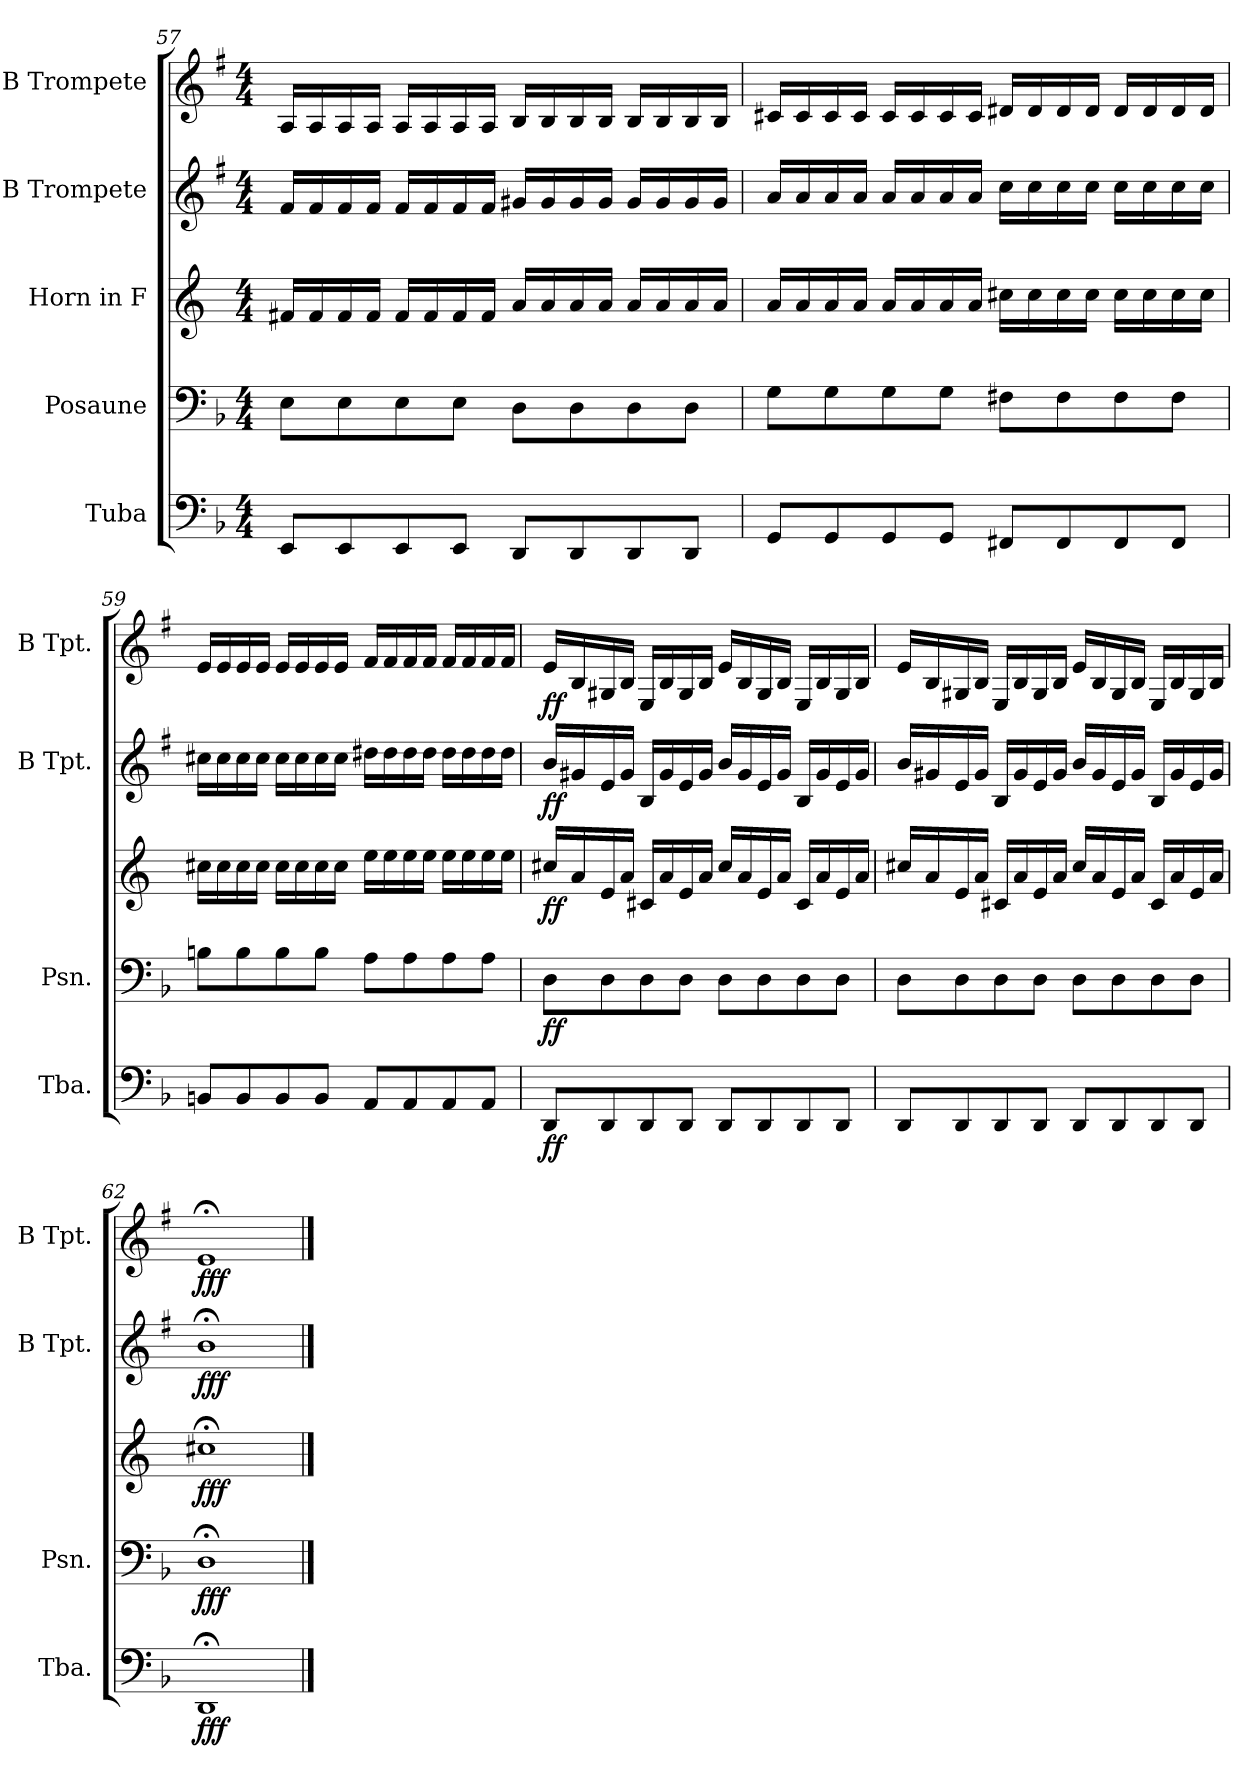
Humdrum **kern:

**kern	**dynam	**kern	**dynam	**kern	**dynam	**kern	**dynam	**kern	**dynam
*part5	*part5	*part4	*part4	*part3	*part3	*part2	*part2	*part1	*part1
*staff5	*staff5	*staff4	*staff4	*staff3	*staff3	*staff2	*staff2	*staff1	*staff1
*I"Tuba	*	*I"Posaune	*	*I"Horn in F	*	*I"B Trompete	*	*I"B Trompete	*
*I'Tba.	*	*I'Psn.	*	*	*	*I'B Tpt.	*	*I'B Tpt.	*
!!LO:LB:g=z
*clefF4	*	*clefF4	*	*clefG2	*	*clefG2	*	*clefG2	*
*	*	*	*	*ITrd4c7	*	*ITrd1c2	*	*ITrd1c2	*
*k[b-]	*	*k[b-]	*	*k[b-]	*	*k[b-]	*	*k[b-]	*
*M4/4	*	*M4/4	*	*M4/4	*	*M4/4	*	*M4/4	*
=57	=57	=57	=57	=57	=57	=57	=57	=57	=57
8EE/L	.	8E\L	.	16Bn/LL	.	16e/LL	.	16G/LL	.
.	.	.	.	16B/	.	16e/	.	16G/	.
8EE/	.	8E\	.	16B/	.	16e/	.	16G/	.
.	.	.	.	16B/JJ	.	16e/JJ	.	16G/JJ	.
8EE/	.	8E\	.	16B/LL	.	16e/LL	.	16G/LL	.
.	.	.	.	16B/	.	16e/	.	16G/	.
8EE/J	.	8E\J	.	16B/	.	16e/	.	16G/	.
.	.	.	.	16B/JJ	.	16e/JJ	.	16G/JJ	.
8DD/L	.	8D\L	.	16d/LL	.	16f#X/LL	.	16A/LL	.
.	.	.	.	16d/	.	16f#/	.	16A/	.
8DD/	.	8D\	.	16d/	.	16f#/	.	16A/	.
.	.	.	.	16d/JJ	.	16f#/JJ	.	16A/JJ	.
8DD/	.	8D\	.	16d/LL	.	16f#/LL	.	16A/LL	.
.	.	.	.	16d/	.	16f#/	.	16A/	.
8DD/J	.	8D\J	.	16d/	.	16f#/	.	16A/	.
.	.	.	.	16d/JJ	.	16f#/JJ	.	16A/JJ	.
!!LO:PB:g=z
=58	=58	=58	=58	=58	=58	=58	=58	=58	=58
8GG/L	.	8G\L	.	16d/LL	.	16g/LL	.	16Bn/LL	.
.	.	.	.	16d/	.	16g/	.	16B/	.
8GG/	.	8G\	.	16d/	.	16g/	.	16B/	.
.	.	.	.	16d/JJ	.	16g/JJ	.	16B/JJ	.
8GG/	.	8G\	.	16d/LL	.	16g/LL	.	16B/LL	.
.	.	.	.	16d/	.	16g/	.	16B/	.
8GG/J	.	8G\J	.	16d/	.	16g/	.	16B/	.
.	.	.	.	16d/JJ	.	16g/JJ	.	16B/JJ	.
8FF#X/L	.	8F#X\L	.	16f#X\LL	.	16b-\LL	.	16c#X/LL	.
.	.	.	.	16f#\	.	16b-\	.	16c#/	.
8FF#/	.	8F#\	.	16f#\	.	16b-\	.	16c#/	.
.	.	.	.	16f#\JJ	.	16b-\JJ	.	16c#/JJ	.
8FF#/	.	8F#\	.	16f#\LL	.	16b-\LL	.	16c#/LL	.
.	.	.	.	16f#\	.	16b-\	.	16c#/	.
8FF#/J	.	8F#\J	.	16f#\	.	16b-\	.	16c#/	.
.	.	.	.	16f#\JJ	.	16b-\JJ	.	16c#/JJ	.
=59	=59	=59	=59	=59	=59	=59	=59	=59	=59
8BBn/L	.	8Bn\L	.	16f#X\LL	.	16bn\LL	.	16d/LL	.
.	.	.	.	16f#\	.	16b\	.	16d/	.
8BB/	.	8B\	.	16f#\	.	16b\	.	16d/	.
.	.	.	.	16f#\JJ	.	16b\JJ	.	16d/JJ	.
8BB/	.	8B\	.	16f#\LL	.	16b\LL	.	16d/LL	.
.	.	.	.	16f#\	.	16b\	.	16d/	.
8BB/J	.	8B\J	.	16f#\	.	16b\	.	16d/	.
.	.	.	.	16f#\JJ	.	16b\JJ	.	16d/JJ	.
8AA/L	.	8A\L	.	16a\LL	.	16cc#X\LL	.	16e/LL	.
.	.	.	.	16a\	.	16cc#\	.	16e/	.
8AA/	.	8A\	.	16a\	.	16cc#\	.	16e/	.
.	.	.	.	16a\JJ	.	16cc#\JJ	.	16e/JJ	.
8AA/	.	8A\	.	16a\LL	.	16cc#\LL	.	16e/LL	.
.	.	.	.	16a\	.	16cc#\	.	16e/	.
8AA/J	.	8A\J	.	16a\	.	16cc#\	.	16e/	.
.	.	.	.	16a\JJ	.	16cc#\JJ	.	16e/JJ	.
!!LO:LB:g=z
=60	=60	=60	=60	=60	=60	=60	=60	=60	=60
!	!LO:DY:b	!	!LO:DY:b	!	!LO:DY:b	!	!LO:DY:b	!	!LO:DY:b
8DD/L	ff	8D\L	ff	16f#X/LL	ff	16a/LL	ff	16d/LL	ff
.	.	.	.	16d/	.	16f#X/	.	16A/	.
8DD/	.	8D\	.	16A/	.	16d/	.	16F#X/	.
.	.	.	.	16d/JJ	.	16f#/JJ	.	16A/JJ	.
8DD/	.	8D\	.	16F#X/LL	.	16A/LL	.	16D/LL	.
.	.	.	.	16d/	.	16f#/	.	16A/	.
8DD/J	.	8D\J	.	16A/	.	16d/	.	16F#/	.
.	.	.	.	16d/JJ	.	16f#/JJ	.	16A/JJ	.
8DD/L	.	8D\L	.	16f#/LL	.	16a/LL	.	16d/LL	.
.	.	.	.	16d/	.	16f#/	.	16A/	.
8DD/	.	8D\	.	16A/	.	16d/	.	16F#/	.
.	.	.	.	16d/JJ	.	16f#/JJ	.	16A/JJ	.
8DD/	.	8D\	.	16F#/LL	.	16A/LL	.	16D/LL	.
.	.	.	.	16d/	.	16f#/	.	16A/	.
8DD/J	.	8D\J	.	16A/	.	16d/	.	16F#/	.
.	.	.	.	16d/JJ	.	16f#/JJ	.	16A/JJ	.
=61	=61	=61	=61	=61	=61	=61	=61	=61	=61
8DD/L	.	8D\L	.	16f#X/LL	.	16a/LL	.	16d/LL	.
.	.	.	.	16d/	.	16f#X/	.	16A/	.
8DD/	.	8D\	.	16A/	.	16d/	.	16F#X/	.
.	.	.	.	16d/JJ	.	16f#/JJ	.	16A/JJ	.
8DD/	.	8D\	.	16F#X/LL	.	16A/LL	.	16D/LL	.
.	.	.	.	16d/	.	16f#/	.	16A/	.
8DD/J	.	8D\J	.	16A/	.	16d/	.	16F#/	.
.	.	.	.	16d/JJ	.	16f#/JJ	.	16A/JJ	.
8DD/L	.	8D\L	.	16f#/LL	.	16a/LL	.	16d/LL	.
.	.	.	.	16d/	.	16f#/	.	16A/	.
8DD/	.	8D\	.	16A/	.	16d/	.	16F#/	.
.	.	.	.	16d/JJ	.	16f#/JJ	.	16A/JJ	.
8DD/	.	8D\	.	16F#/LL	.	16A/LL	.	16D/LL	.
.	.	.	.	16d/	.	16f#/	.	16A/	.
8DD/J	.	8D\J	.	16A/	.	16d/	.	16F#/	.
.	.	.	.	16d/JJ	.	16f#/JJ	.	16A/JJ	.
!!LO:PB:g=z
=62	=62	=62	=62	=62	=62	=62	=62	=62	=62
!	!LO:DY:b	!	!LO:DY:b	!	!LO:DY:b	!	!LO:DY:b	!	!LO:DY:b
1DD;<	fff	1D;<	fff	1f#X;<	fff	1a;<	fff	1d;<	fff
==	==	==	==	==	==	==	==	==	==
*-	*-	*-	*-	*-	*-	*-	*-	*-	*-
